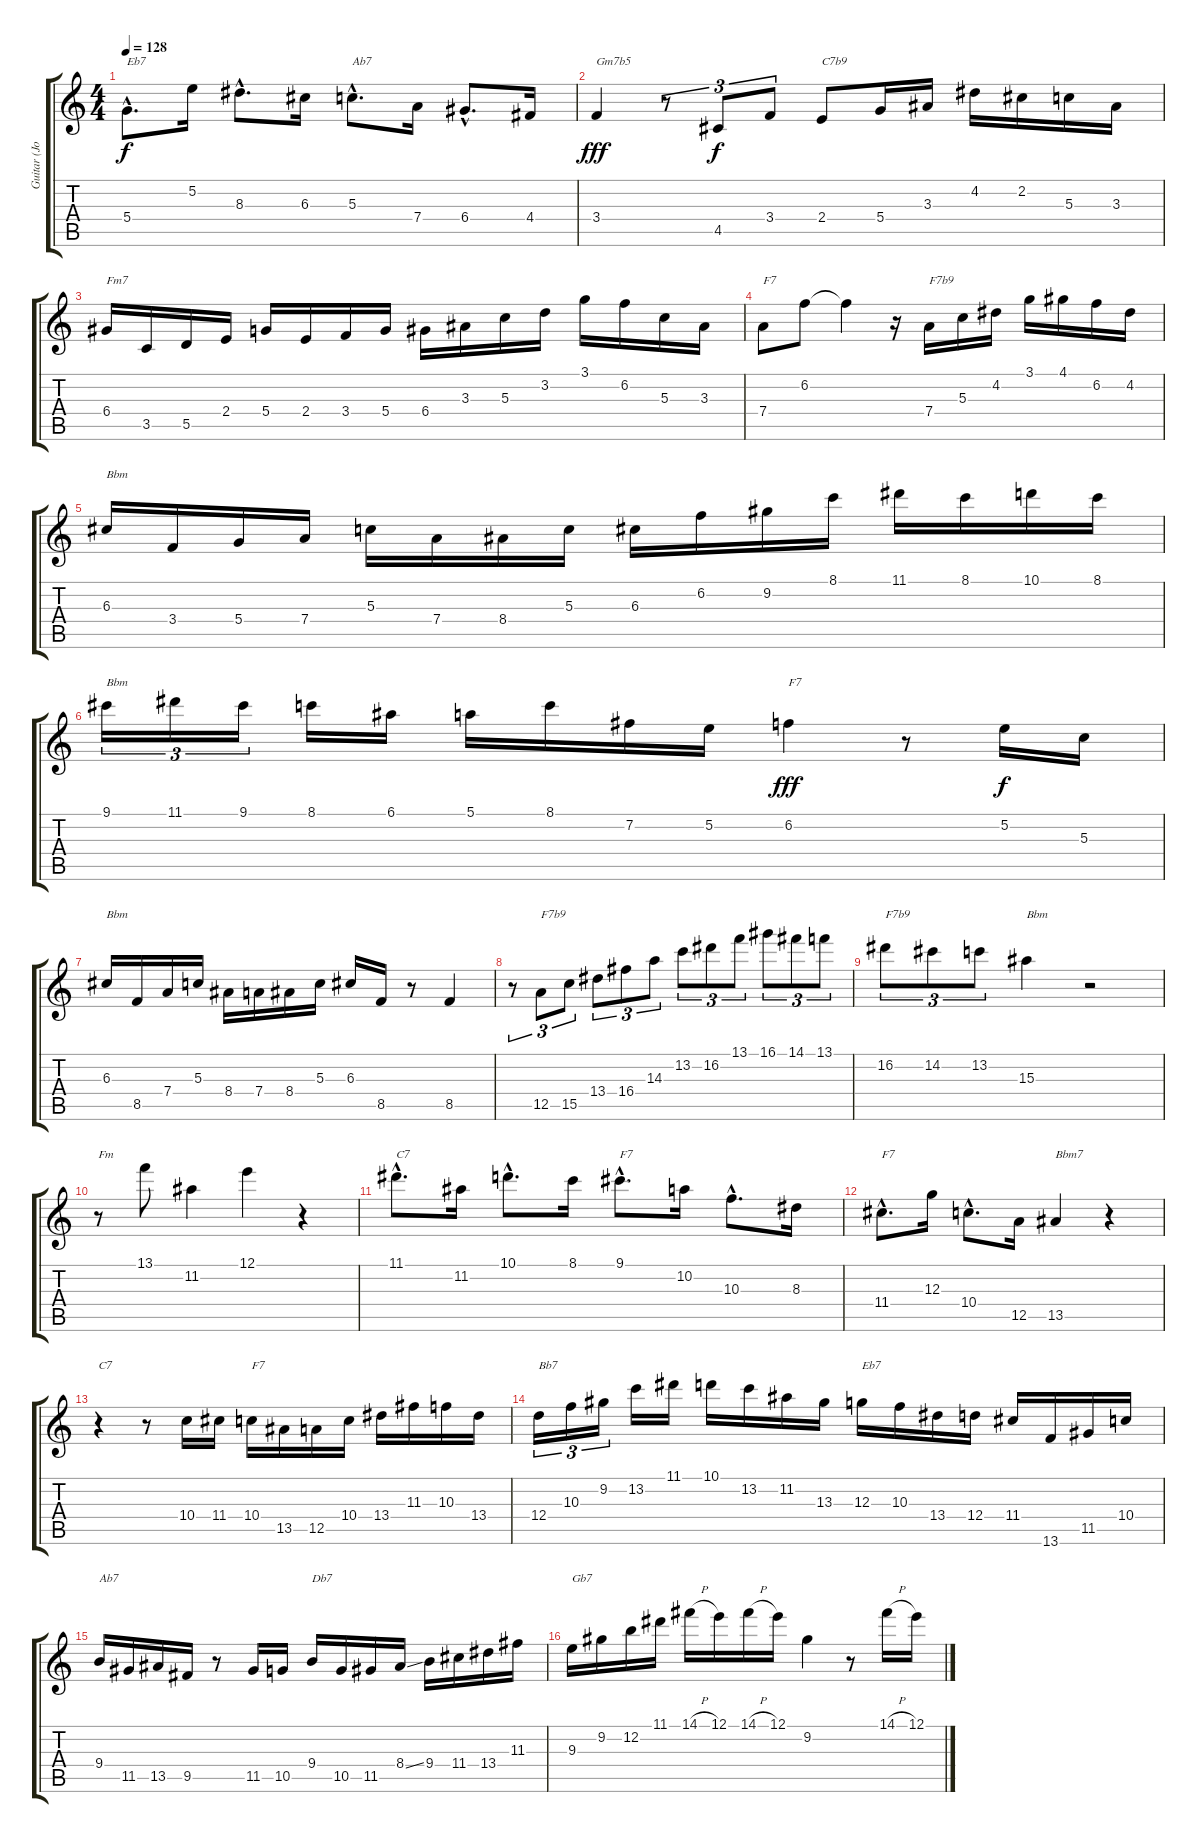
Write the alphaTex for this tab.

\track ("Guitar (Joe Pass)" "Guitar (Jo") {instrument electricguitarjazz}
\staff {score tabs}
\tuning (E4 B3 G3 D3 A2 E2) {hide}
\ts (4 4)
\tempo 128
\clef g2
\ks c
5.4{hac}.8{d txt "Eb7" dy f} 5.2.16 8.3{hac}.8{d} 6.3.16 5.3{hac}.8{d txt "Ab7"} 7.4.16 6.4{hac}.8{d} 4.4.16 |
3.4.4{txt "Gm7b5" dy fff} r.8{tu (3 2)} 4.5.8{tu (3 2) dy f} 3.4.8{tu (3 2)} 2.4.8{txt "C7b9"} 5.4.16 3.3.16 4.2.16 2.2.16 5.3.16 3.3.16 |
6.4.16{txt "Fm7"} 3.5.16 5.5.16 2.4.16 5.4.16 2.4.16 3.4.16 5.4.16 6.4.16 3.3.16 5.3.16 3.2.16 3.1.16 6.2.16 5.3.16 3.3.16 |
7.4.8{txt "F7"} 6.2.8 6.2{t}.4 r.16 7.4.16{txt "F7b9"} 5.3.16 4.2.16 3.1.16 4.1.16 6.2.16 4.2.16 |
6.3.16{txt "Bbm"} 3.4.16 5.4.16 7.4.16 5.3.16 7.4.16 8.4.16 5.3.16 6.3.16 6.2.16 9.2.16 8.1.16 11.1.16 8.1.16 10.1.16 8.1.16 |
9.1.16{tu (3 2) txt "Bbm"} 11.1.16{tu (3 2)} 9.1.16{tu (3 2)} 8.1.16 6.1.16 5.1.16 8.1.16 7.2.16 5.2.16 6.2.4{txt "F7" dy fff} r.8 5.2.16{dy f} 5.3.16 |
6.3.16{txt "Bbm"} 8.5.16 7.4.16 5.3.16 8.4.16 7.4.16 8.4.16 5.3.16 6.3.16 8.5.16 r.8 8.5.4 |
r.8{tu (3 2)} 12.5.8{tu (3 2) txt "F7b9"} 15.5.8{tu (3 2)} 13.4.8{tu (3 2)} 16.4.8{tu (3 2)} 14.3.8{tu (3 2)} 13.2.8{tu (3 2)} 16.2.8{tu (3 2)} 13.1.8{tu (3 2)} 16.1.8{tu (3 2)} 14.1.8{tu (3 2)} 13.1.8{tu (3 2)} |
16.2.8{tu (3 2) txt "F7b9"} 14.2.8{tu (3 2)} 13.2.8{tu (3 2)} 15.3.4{txt "Bbm"} r.2 |
r.8{txt "Fm"} 13.1.8 11.2.4 12.1.4 r.4 |
11.1{hac}.8{d txt "C7"} 11.2.16 10.1{hac}.8{d} 8.1.16 9.1{hac}.8{d txt "F7"} 10.2.16 10.3{hac}.8{d} 8.3.16 |
11.4{hac}.8{d txt "F7"} 12.3.16 10.4{hac}.8{d} 12.5.16 13.5.4{txt "Bbm7"} r.4 |
r.4{txt "C7"} r.8 10.4.16 11.4.16 10.4.16{txt "F7"} 13.5.16 12.5.16 10.4.16 13.4.16 11.3.16 10.3.16 13.4.16 |
12.4.16{tu (3 2) txt "Bb7"} 10.3.16{tu (3 2)} 9.2.16{tu (3 2)} 13.2.16 11.1.16 10.1.16 13.2.16 11.2.16 13.3.16 12.3.16{txt "Eb7"} 10.3.16 13.4.16 12.4.16 11.4.16 13.6.16 11.5.16 10.4.16 |
9.4.16{txt "Ab7"} 11.5.16 13.5.16 9.5.16 r.8 11.5.16 10.5.16 9.4.16{txt "Db7"} 10.5.16 11.5.16 8.4{ss}.16 9.4.16 11.4.16 13.4.16 11.3.16 |
9.3.16{txt "Gb7"} 9.2.16 12.2.16 11.1.16 14.1{h}.16 12.1.16 14.1{h}.16 12.1.16 9.2.4 r.8 14.1{h}.16 12.1.16
